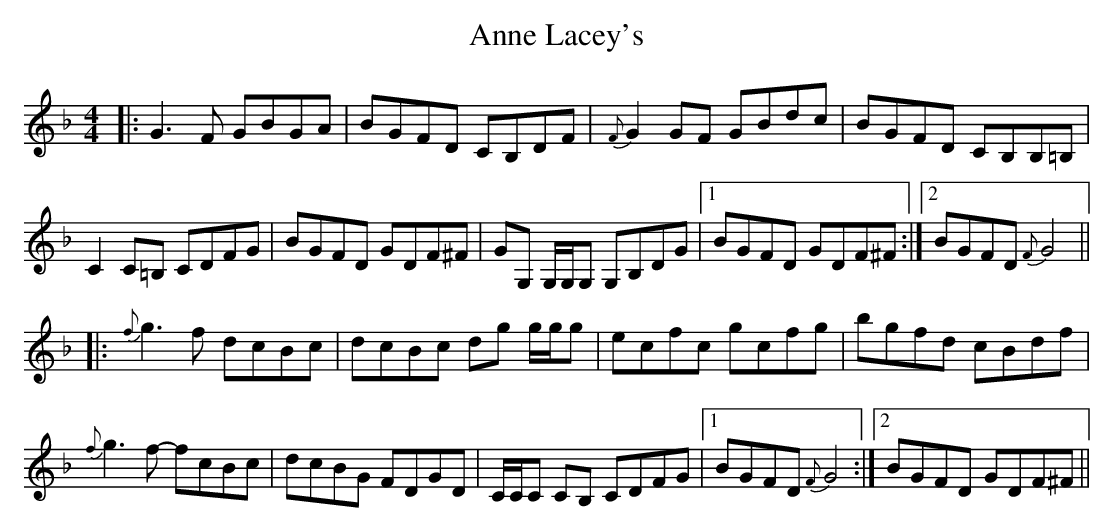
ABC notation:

X:1
T: Anne Lacey's
M: 4/4
L: 1/8
K: Gdor
|:G3F GBGA|BGFD CB,DF|{F}G2GF GBdc|BGFD CB,B,=B,|
C2C=B, CDFG|BGFD GDF^F|GG, G,/G,/G, G,B,DG|1 BGFD GDF^F:|2 BGFD {F}G4||
|:{f}g3f dcBc|dcBc dg g/g/g|ecfc gcfg|bgfd cBdf|
{f}g3f- fcBc|dcBG FDGD|C/C/C CB, CDFG|1 BGFD {F}G4:|2 BGFD GDF^F||
